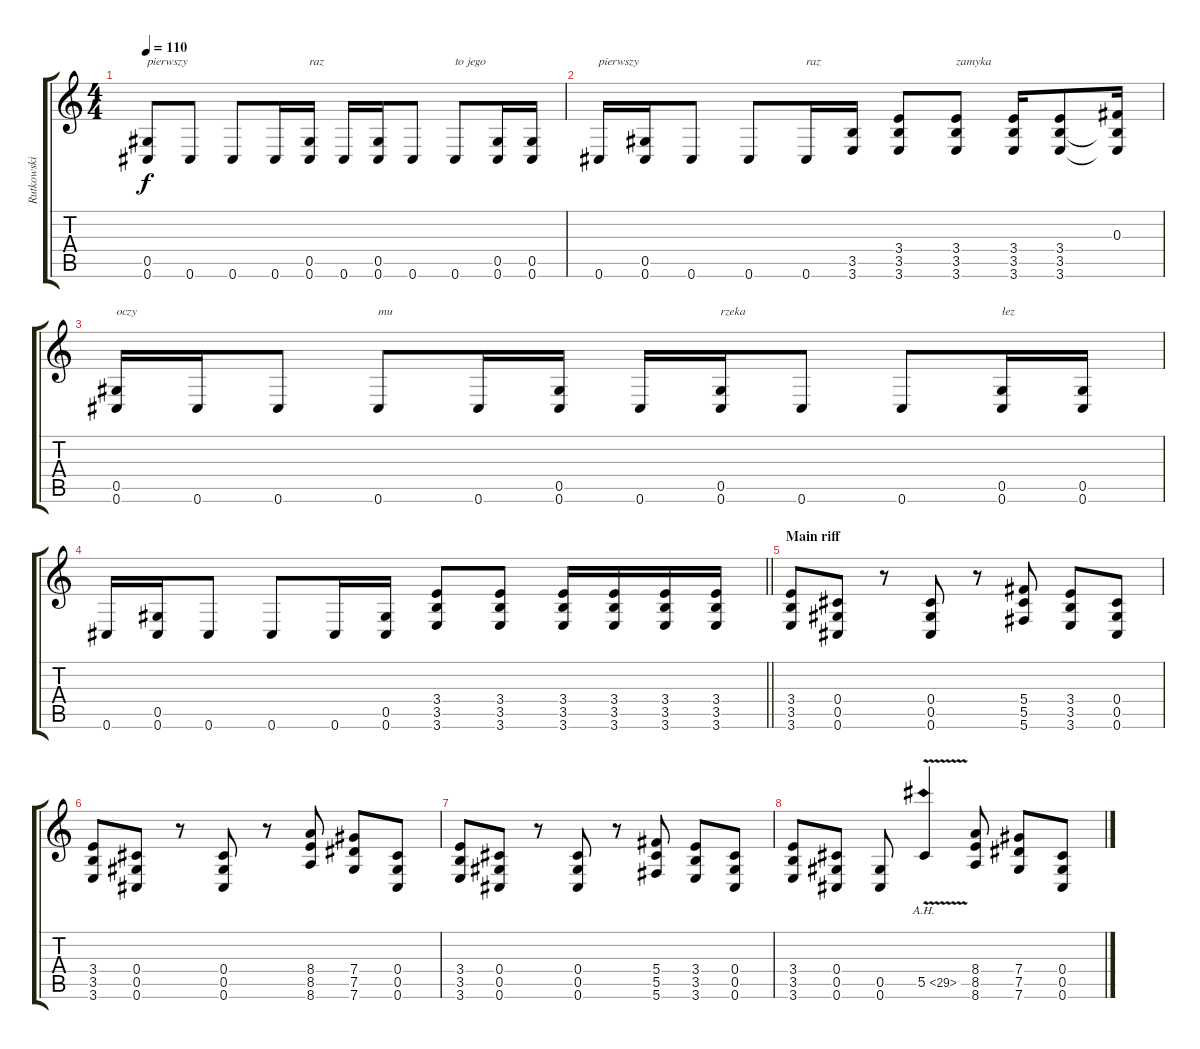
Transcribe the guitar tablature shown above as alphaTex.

\track ("Rutkowski (rhythm)" "Rutkowski ") {instrument distortionguitar}
\staff {score tabs}
\tuning (Eb4 Bb3 Gb3 Db3 Ab2 Db2) {hide}
\ts (4 4)
\tempo 110
\clef g2
\ks c
(0.5 0.6).8{txt "pierwszy" dy f} 0.6.8 0.6.8 0.6.16 (0.5 0.6).16{txt "raz"} 0.6.16 (0.5 0.6).16 0.6.8 0.6.8{txt "to jego"} (0.5 0.6).16 (0.5 0.6).16 |
0.6.16{txt "pierwszy"} (0.5 0.6).16 0.6.8 0.6.8 0.6.16{txt "raz"} (3.5 3.6).16 (3.4 3.5 3.6).8 (3.4 3.5 3.6).8{txt "zamyka"} (3.4 3.5 3.6).16 (3.4 3.5 3.6).8 (0.3{t} 3.5{t} 3.6{t}).16 |
(0.5 0.6).16{txt "oczy"} 0.6.16 0.6.8 0.6.8{txt "mu"} 0.6.16 (0.5 0.6).16 0.6.16 (0.5 0.6).16{txt "rzeka"} 0.6.8 0.6.8 (0.5 0.6).16{txt "łez"} (0.5 0.6).16 |
\barLineRight lightlight
0.6.16 (0.5 0.6).16 0.6.8 0.6.8 0.6.16 (0.5 0.6).16 (3.4 3.5 3.6).8 (3.4 3.5 3.6).8 (3.4 3.5 3.6).16 (3.4 3.5 3.6).16 (3.4 3.5 3.6).16 (3.4 3.5 3.6).16 |
\section ("" "Main riff")
(3.4 3.5 3.6).8 (0.4 0.5 0.6).8 r.8 (0.4 0.5 0.6).8 r.8 (5.4 5.5 5.6).8 (3.4 3.5 3.6).8 (0.4 0.5 0.6).8 |
(3.4 3.5 3.6).8 (0.4 0.5 0.6).8 r.8 (0.4 0.5 0.6).8 r.8 (8.4 8.5 8.6).8 (7.4 7.5 7.6).8 (0.4 0.5 0.6).8 |
(3.4 3.5 3.6).8 (0.4 0.5 0.6).8 r.8 (0.4 0.5 0.6).8 r.8 (5.4 5.5 5.6).8 (3.4 3.5 3.6).8 (0.4 0.5 0.6).8 |
(3.4 3.5 3.6).8 (0.4 0.5 0.6).8 (0.5 0.6).8 5.5{ah 24 v}.4 (8.4 8.5 8.6).8 (7.4 7.5 7.6).8 (0.4 0.5 0.6).8
